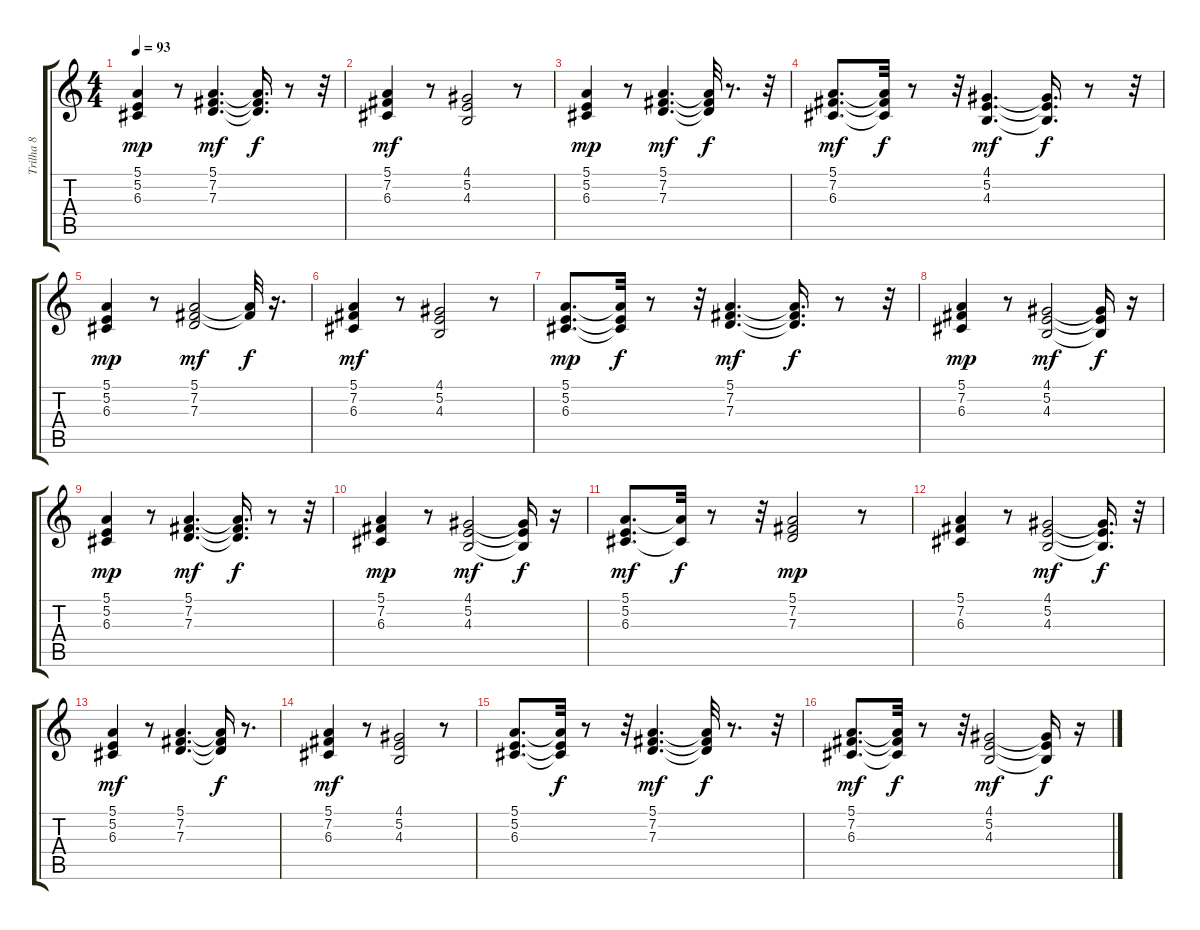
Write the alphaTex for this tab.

\track ("Trilha 8" "Trilha 8") {instrument fx4atmosphere}
\staff {score tabs}
\tuning (E4 B3 G3 D3 A2 E2) {hide}
\ts (4 4)
\tempo 93
\clef g2
\ks c
(5.1 5.2 6.3).4{dy mp} r.8 (5.1 7.2 7.3).4{d dy mf} (5.1{t} 7.2{t} 7.3{t}).16{d dy f} r.8 r.32 |
(5.1 7.2 6.3).4{dy mf} r.8 (4.1 5.2 4.3).2 r.8 |
(5.1 5.2 6.3).4{dy mp} r.8 (5.1 7.2 7.3).4{d dy mf} (5.1{t} 7.2{t} 7.3{t}).32{dy f} r.8{d} r.32 |
(5.1 7.2 6.3).8{d dy mf} (5.1{t} 7.2{t} 6.3{t}).32{dy f} r.8 r.32 (4.1 5.2 4.3).4{d dy mf} (4.1{t} 5.2{t} 4.3{t}).16{d dy f} r.8 r.32 |
(5.1 5.2 6.3).4{dy mp} r.8 (5.1 7.2 7.3).2{dy mf} (5.1{t} 7.2{t}).32{dy f} r.16{d} |
(5.1 7.2 6.3).4{dy mf} r.8 (4.1 5.2 4.3).2 r.8 |
(5.1 5.2 6.3).8{d dy mp} (5.1{t} 5.2{t} 6.3{t}).32{dy f} r.8 r.32 (5.1 7.2 7.3).4{d dy mf} (5.1{t} 7.2{t} 7.3{t}).16{d dy f} r.8 r.32 |
(5.1 7.2 6.3).4{dy mp} r.8 (4.1 5.2 4.3).2{dy mf} (4.1{t} 5.2{t} 4.3{t}).16{dy f} r.16 |
(5.1 5.2 6.3).4{dy mp} r.8 (5.1 7.2 7.3).4{d dy mf} (5.1{t} 7.2{t} 7.3{t}).16{d dy f} r.8 r.32 |
(5.1 7.2 6.3).4{dy mp} r.8 (4.1 5.2 4.3).2{dy mf} (4.1{t} 5.2{t} 4.3{t}).16{dy f} r.16 |
(5.1 5.2 6.3).8{d dy mf} (5.1{t} 6.3{t}).32{dy f} r.8 r.32 (5.1 7.2 7.3).2{dy mp} r.8 |
(5.1 7.2 6.3).4 r.8 (4.1 5.2 4.3).2{dy mf} (4.1{t} 5.2{t} 4.3{t}).16{d dy f} r.32 |
(5.1 5.2 6.3).4{dy mf} r.8 (5.1 7.2 7.3).4{d} (5.1{t} 7.2{t} 7.3{t}).16{dy f} r.8{d} |
(5.1 7.2 6.3).4{dy mf} r.8 (4.1 5.2 4.3).2 r.8 |
(5.1 5.2 6.3).8{d} (5.1{t} 5.2{t} 6.3{t}).32{dy f} r.8 r.32 (5.1 7.2 7.3).4{d dy mf} (5.1{t} 7.2{t} 7.3{t}).32{dy f} r.8{d} r.32 |
(5.1 7.2 6.3).8{d dy mf} (5.1{t} 7.2{t} 6.3{t}).32{dy f} r.8 r.32 (4.1 5.2 4.3).2{dy mf} (4.1{t} 5.2{t} 4.3{t}).16{dy f} r.16
